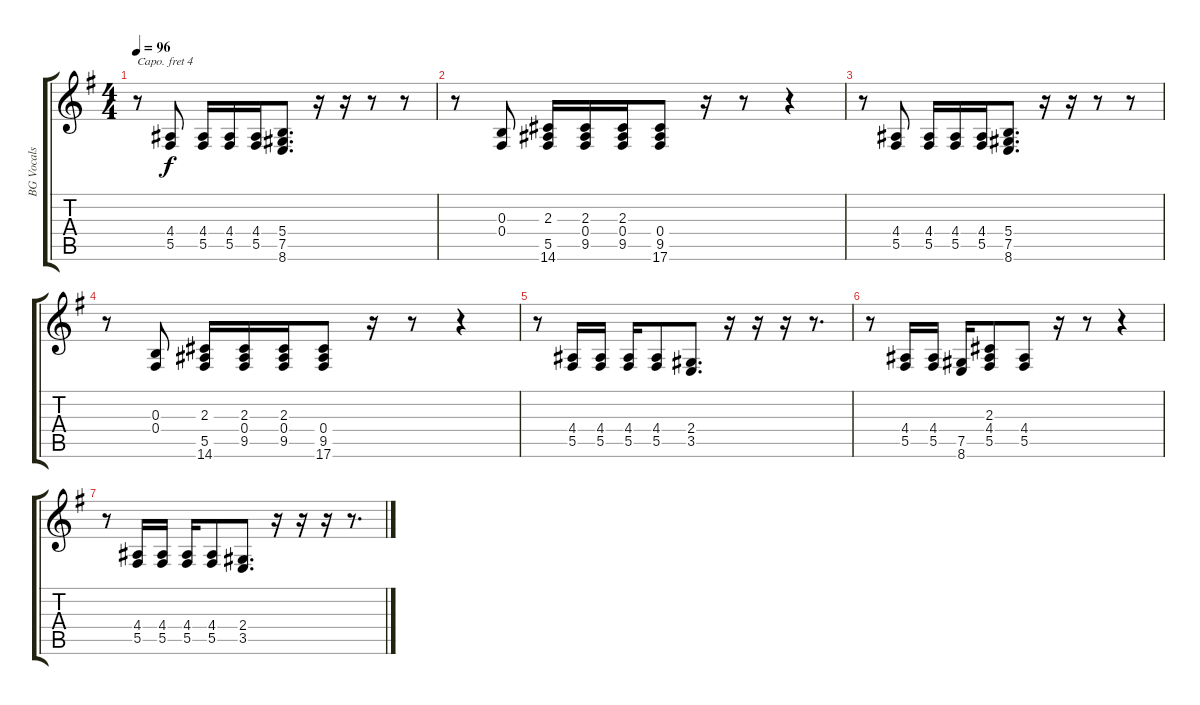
\track ("BG Vocals" "BG Vocals") {instrument altosax}
\staff {score tabs}
\capo 4
\tuning (E4 B3 G3 D3 A2 E2) {hide}
\ts (4 4)
\tempo 96
\clef g2
\ks g
r.8{dy f} (4.4 5.5).8 (4.4 5.5).16 (4.4 5.5).16 (4.4 5.5).16 (5.4 7.5 8.6).8{d} r.16 r.16 r.8 r.8 |
r.8 (0.3 0.4).8 (2.3 5.5 14.6).16 (2.3 0.4 9.5).16 (2.3 0.4 9.5).16 (0.4 9.5 17.6).8 r.16 r.8 r.4 |
r.8 (4.4 5.5).8 (4.4 5.5).16 (4.4 5.5).16 (4.4 5.5).16 (5.4 7.5 8.6).8{d} r.16 r.16 r.8 r.8 |
r.8 (0.3 0.4).8 (2.3 5.5 14.6).16 (2.3 0.4 9.5).16 (2.3 0.4 9.5).16 (0.4 9.5 17.6).8 r.16 r.8 r.4 |
r.8 (4.4 5.5).16 (4.4 5.5).16 (4.4 5.5).16 (4.4 5.5).8 (2.4 3.5).8{d} r.16 r.16 r.16 r.8{d} |
r.8 (4.4 5.5).16 (4.4 5.5).16 (7.5 8.6).16 (2.3 4.4 5.5).8 (4.4 5.5).8 r.16 r.8 r.4 |
r.8 (4.4 5.5).16 (4.4 5.5).16 (4.4 5.5).16 (4.4 5.5).8 (2.4 3.5).8{d} r.16 r.16 r.16 r.8{d}
